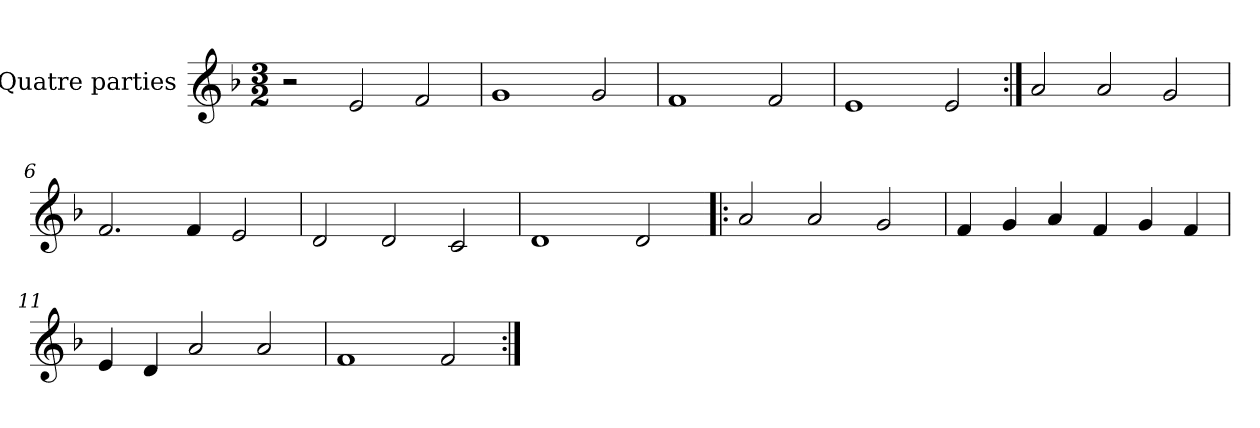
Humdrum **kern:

**kern
*part1
*staff1
*I"Quatre parties
*clefG2
*k[b-]
*M3/2
*MM180
=1
2r
2e/
2f/
=2
1g
2g/
=3
1f
2f/
=4
1e
2e/
=5:|!
2a/
2a/
2g/
=6
2.f/
4f/
2e/
=7
2d/
2d/
2c/
=8
1d
2d/
=9!|:
2a/
2a/
2g/
=10
4f/
4g/
4a/
4f/
4g/
4f/
=11
4e/
4d/
2a/
2a/
=12
1f
2f/
=:|!
*-
